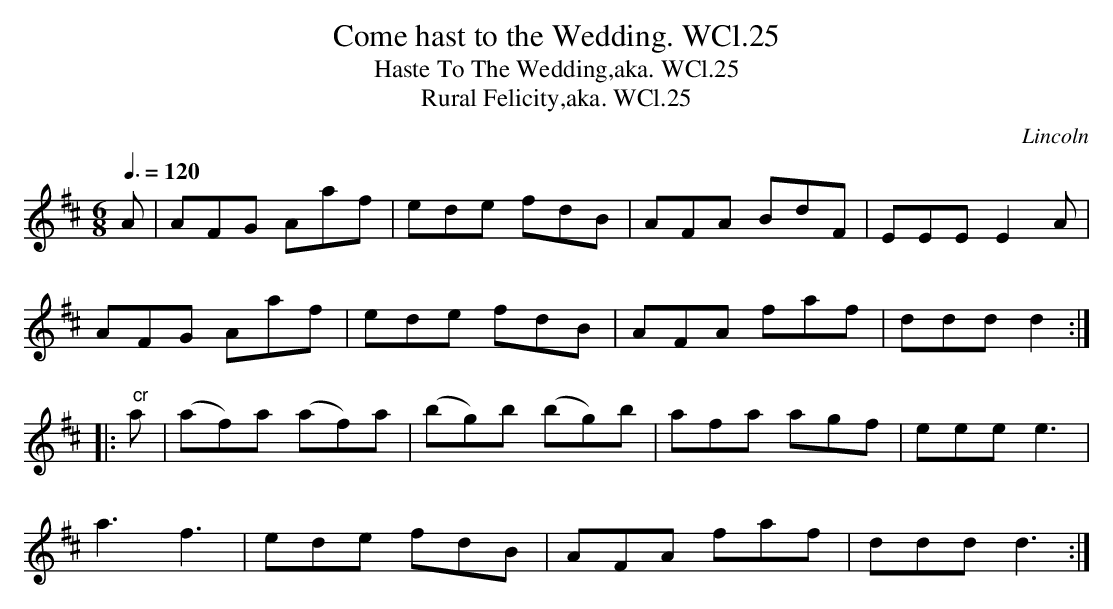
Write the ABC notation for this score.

X:1
T:Come hast to the Wedding. WCl.25
T:Haste To The Wedding,aka. WCl.25
T:Rural Felicity,aka. WCl.25
M:6/8
L:1/8
Q:3/8=120
O:Lincoln
K:D
A|AFG Aaf|ede fdB|AFA BdF|EEE E2 A|!
AFG Aaf|ede fdB|AFA faf|ddd d2:|!
|:" cr"a|(af)a (af)a|(bg)b (bg)b|afa agf|eee e3|!
a3 f3|ede fdB|AFA faf|ddd d3:|
